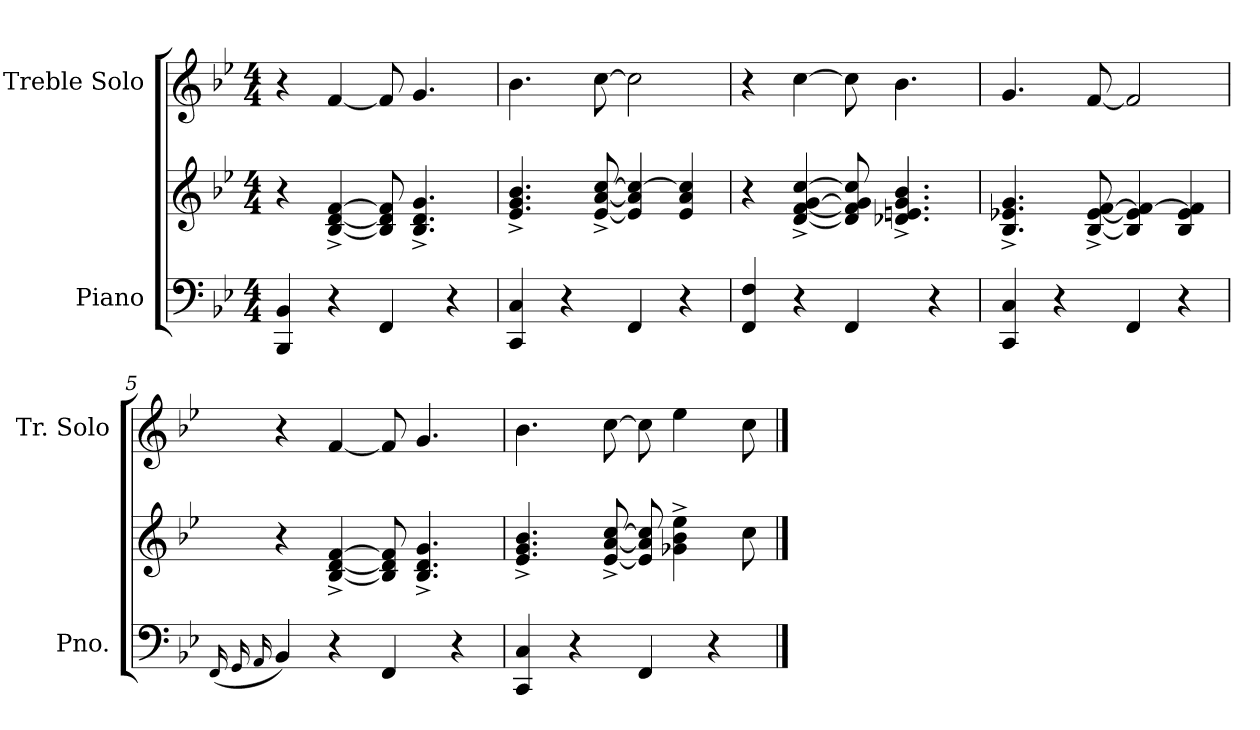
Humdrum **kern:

**kern	**kern	**kern
*part2	*part2	*part1
*staff3	*staff2	*staff1
*I"Piano	*	*I"Treble Solo
*I'Pno.	*	*I'Tr. Solo
*clefF4	*clefG2	*clefG2
*k[b-e-]	*k[b-e-]	*k[b-e-]
*B-:	*B-:	*B-:
*M4/4	*M4/4	*M4/4
=1	=1	=1
4BBB- 4BB-	4r	4r
4r	[4B-^ [4d^ [4f^	[4f
4FF	8B-] 8d] 8f]	8f]
.	4.B-^ 4.d^ 4.g^	4.g
4r	.	.
=2	=2	=2
4CC 4C	4.e-^ 4.g^ 4.b-^	4.b-
4r	.	.
.	[8e-^ [8a^ [8cc^	[8cc
4FF	4e-] 4a] 4cc_	2cc]
4r	4e- 4a 4cc]	.
=3	=3	=3
4FF 4F	4r	4r
4r	[4d^ [4f^ [4g^ [4cc^	[4cc
4FF	8d] 8f] 8g] 8cc]	8cc]
.	4.d-X^ 4.en^ 4.g^ 4.b-^	4.b-
4r	.	.
=4	=4	=4
4CC 4C	4.B-^ 4.e-X^ 4.g^	4.g
4r	.	.
.	[8B-^ [8e-^ [8f^	[8f
4FF	4B-] 4e-] 4f_	2f]
4r	4B- 4e- 4f]	.
=5	=5	=5
(16qqFF/	.	.
16qqGG/	.	.
16qqAA/	.	.
4BB-)	4r	4r
4r	[4B-^ [4d^ [4f^	[4f
4FF	8B-] 8d] 8f]	8f]
.	4.B-^ 4.d^ 4.g^	4.g
4r	.	.
=6	=6	=6
4CC 4C	4.e-^ 4.g^ 4.b-^	4.b-
4r	.	.
.	[8e-^ [8a^ [8cc^	[8cc
4FF	8e-] 8a] 8cc]	8cc]
.	4g-X^ 4b-^ 4ee-^	4ee-
4r	.	.
.	8cc	8cc
==	==	==
*-	*-	*-
